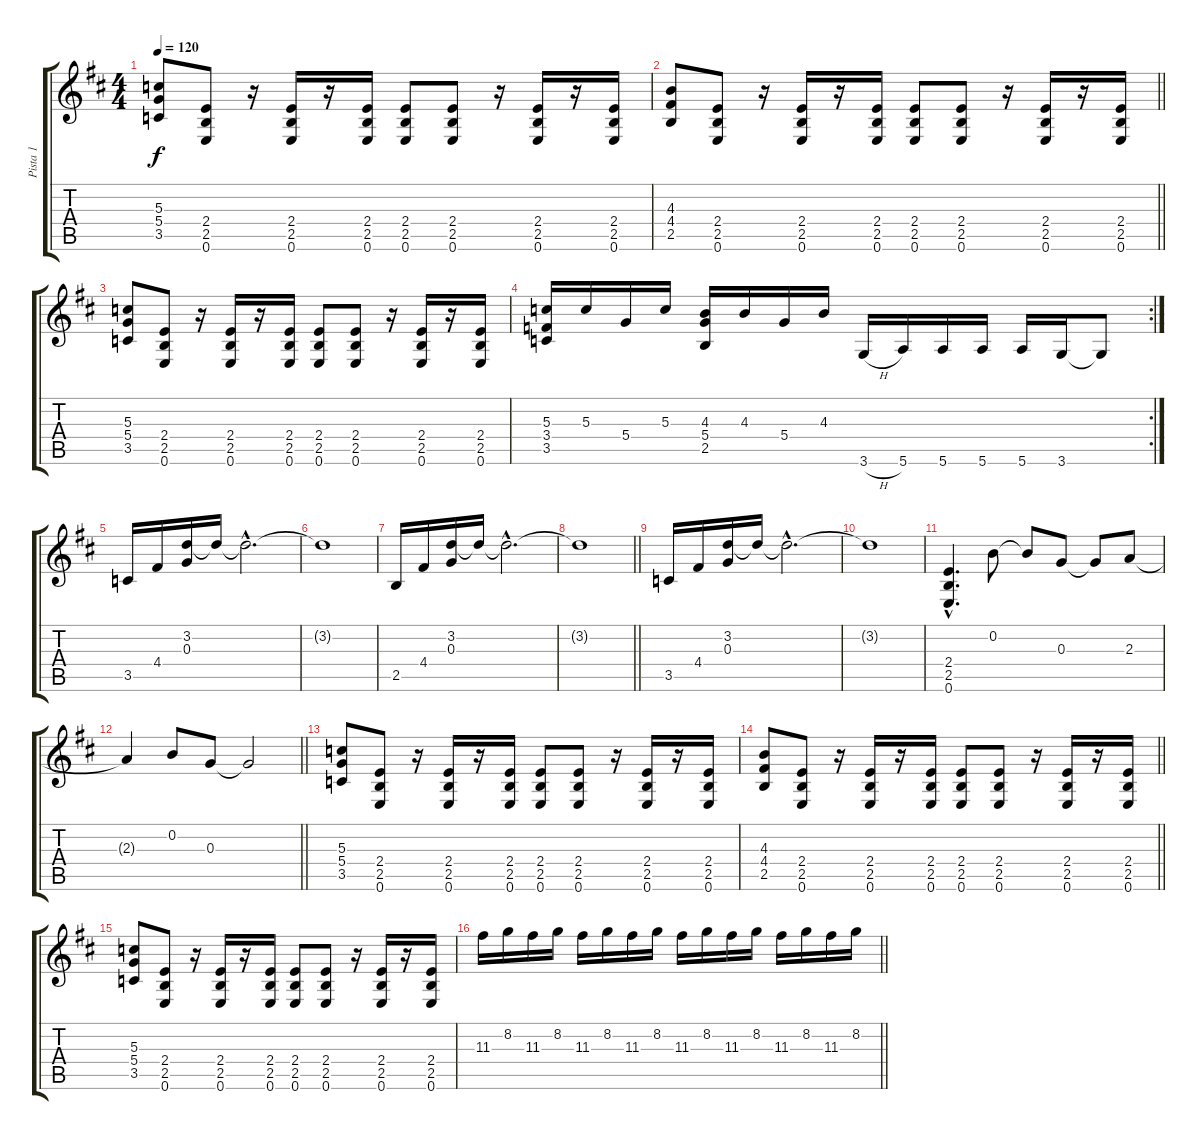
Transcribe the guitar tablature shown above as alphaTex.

\track ("Pista 1" "Pista 1") {instrument distortionguitar}
\staff {score tabs}
\tuning (E4 B3 G3 D3 A2 E2) {hide}
\ts (4 4)
\tempo 120
\clef g2
\ks d
(5.3 5.4 3.5).8{dy f instrument distortionguitar} (2.4 2.5 0.6).8 r.16 (2.4 2.5 0.6).16 r.16 (2.4 2.5 0.6).16 (2.4 2.5 0.6).8 (2.4 2.5 0.6).8 r.16 (2.4 2.5 0.6).16 r.16 (2.4 2.5 0.6).16 |
\barLineRight lightlight
(4.3 4.4 2.5).8 (2.4 2.5 0.6).8 r.16 (2.4 2.5 0.6).16 r.16 (2.4 2.5 0.6).16 (2.4 2.5 0.6).8 (2.4 2.5 0.6).8 r.16 (2.4 2.5 0.6).16 r.16 (2.4 2.5 0.6).16 |
(5.3 5.4 3.5).8 (2.4 2.5 0.6).8 r.16 (2.4 2.5 0.6).16 r.16 (2.4 2.5 0.6).16 (2.4 2.5 0.6).8 (2.4 2.5 0.6).8 r.16 (2.4 2.5 0.6).16 r.16 (2.4 2.5 0.6).16 |
\rc 2
(5.3 3.4 3.5).16 5.3.16 5.4.16 5.3.16 (4.3 5.4 2.5).16 4.3.16 5.4.16 4.3.16 3.6{h}.16 5.6.16 5.6.16 5.6.16 5.6.16 3.6.16 3.6{t}.8 |
3.5.16 4.4.16 (3.2 0.3).16 3.2{t}.16 3.2{hac t}.2{d} |
3.2{t}.1 |
2.5.16 4.4.16 (3.2 0.3).16 3.2{t}.16 3.2{hac t}.2{d} |
\barLineRight lightlight
3.2{t}.1 |
3.5.16 4.4.16 (3.2 0.3).16 3.2{t}.16 3.2{hac t}.2{d} |
3.2{t}.1 |
(2.4{hac} 2.5{hac} 0.6{hac}).4{d} 0.2.8 0.2{t}.8 0.3.8 0.3{t}.8 2.3.8 |
\barLineRight lightlight
2.3{t}.4 0.2.8 0.3.8 0.3{t}.2 |
(5.3 5.4 3.5).8 (2.4 2.5 0.6).8 r.16 (2.4 2.5 0.6).16 r.16 (2.4 2.5 0.6).16 (2.4 2.5 0.6).8 (2.4 2.5 0.6).8 r.16 (2.4 2.5 0.6).16 r.16 (2.4 2.5 0.6).16 |
\barLineRight lightlight
(4.3 4.4 2.5).8 (2.4 2.5 0.6).8 r.16 (2.4 2.5 0.6).16 r.16 (2.4 2.5 0.6).16 (2.4 2.5 0.6).8 (2.4 2.5 0.6).8 r.16 (2.4 2.5 0.6).16 r.16 (2.4 2.5 0.6).16 |
(5.3 5.4 3.5).8 (2.4 2.5 0.6).8 r.16 (2.4 2.5 0.6).16 r.16 (2.4 2.5 0.6).16 (2.4 2.5 0.6).8 (2.4 2.5 0.6).8 r.16 (2.4 2.5 0.6).16 r.16 (2.4 2.5 0.6).16 |
\barLineRight lightlight
11.3.16 8.2.16 11.3.16 8.2.16 11.3.16 8.2.16 11.3.16 8.2.16 11.3.16 8.2.16 11.3.16 8.2.16 11.3.16 8.2.16 11.3.16 8.2.16
